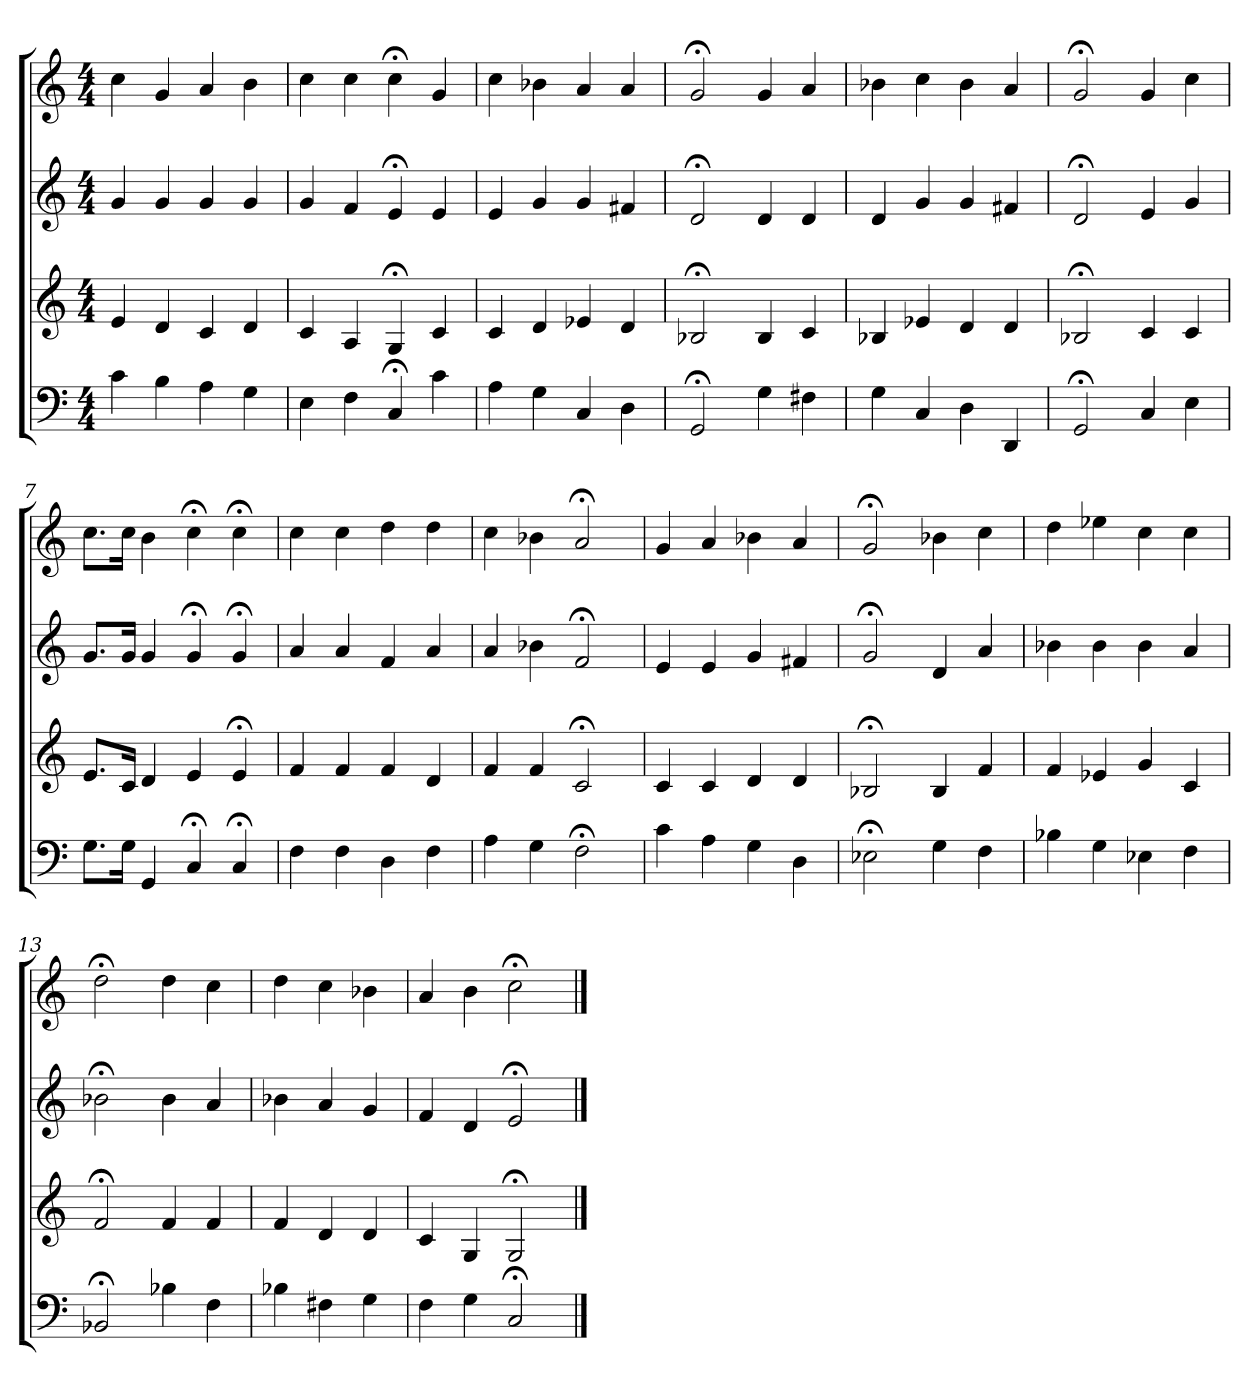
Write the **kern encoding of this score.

**kern	**kern	**kern	**kern
*part4	*part3	*part2	*part1
*staff4	*staff3	*staff2	*staff1
*M4/4	*M4/4	*M4/4	*M4/4
=1	=1	=1	=1
4c	4e	4g	4cc
4B	4d	4g	4g
4A	4c	4g	4a
4G	4d	4g	4b
=2	=2	=2	=2
4E	4c	4g	4cc
4F	4A	4f	4cc
4C;<	4G;<	4e;<	4cc;<
4c	4c	4e	4g
=3	=3	=3	=3
4A	4c	4e	4cc
4G	4d	4g	4b-X
4C	4e-X	4g	4a
4D	4d	4f#X	4a
=4	=4	=4	=4
2GG;<	2B-X;<	2d;<	2g;<
4G	4B-	4d	4g
4F#X	4c	4d	4a
=5	=5	=5	=5
4G	4B-X	4d	4b-X
4C	4e-X	4g	4cc
4D	4d	4g	4b-
4DD	4d	4f#X	4a
=6	=6	=6	=6
2GG;<	2B-X;<	2d;<	2g;<
4C	4c	4e	4g
4E	4c	4g	4cc
=7	=7	=7	=7
8.GL	8.eL	8.gL	8.ccL
16GJk	16cJk	16gJk	16ccJk
4GG	4d	4g	4b
4C;<	4e	4g;<	4cc;<
4C;<	4e;<	4g;<	4cc;<
=8	=8	=8	=8
4F	4f	4a	4cc
4F	4f	4a	4cc
4D	4f	4f	4dd
4F	4d	4a	4dd
=9	=9	=9	=9
4A	4f	4a	4cc
4G	4f	4b-X	4b-X
2F;<	2c;<	2f;<	2a;<
=10	=10	=10	=10
4c	4c	4e	4g
4A	4c	4e	4a
4G	4d	4g	4b-X
4D	4d	4f#X	4a
=11	=11	=11	=11
2E-X;<	2B-X;<	2g;<	2g;<
4G	4B-	4d	4b-X
4F	4f	4a	4cc
=12	=12	=12	=12
4B-X	4f	4b-X	4dd
4G	4e-X	4b-	4ee-X
4E-X	4g	4b-	4cc
4F	4c	4a	4cc
=13	=13	=13	=13
2BB-X;<	2f;<	2b-X;<	2dd;<
4B-X	4f	4b-	4dd
4F	4f	4a	4cc
=14	=14	=14	=14
4B-X	4f	4b-X	4dd
4F#X	4d	4a	4cc
4G	4d	4g	4b-X
=15	=15	=15	=15
4F	4c	4f	4a
4G	4G	4d	4b
2C;<	2G;<	2e;<	2cc;<
==	==	==	==
*-	*-	*-	*-
